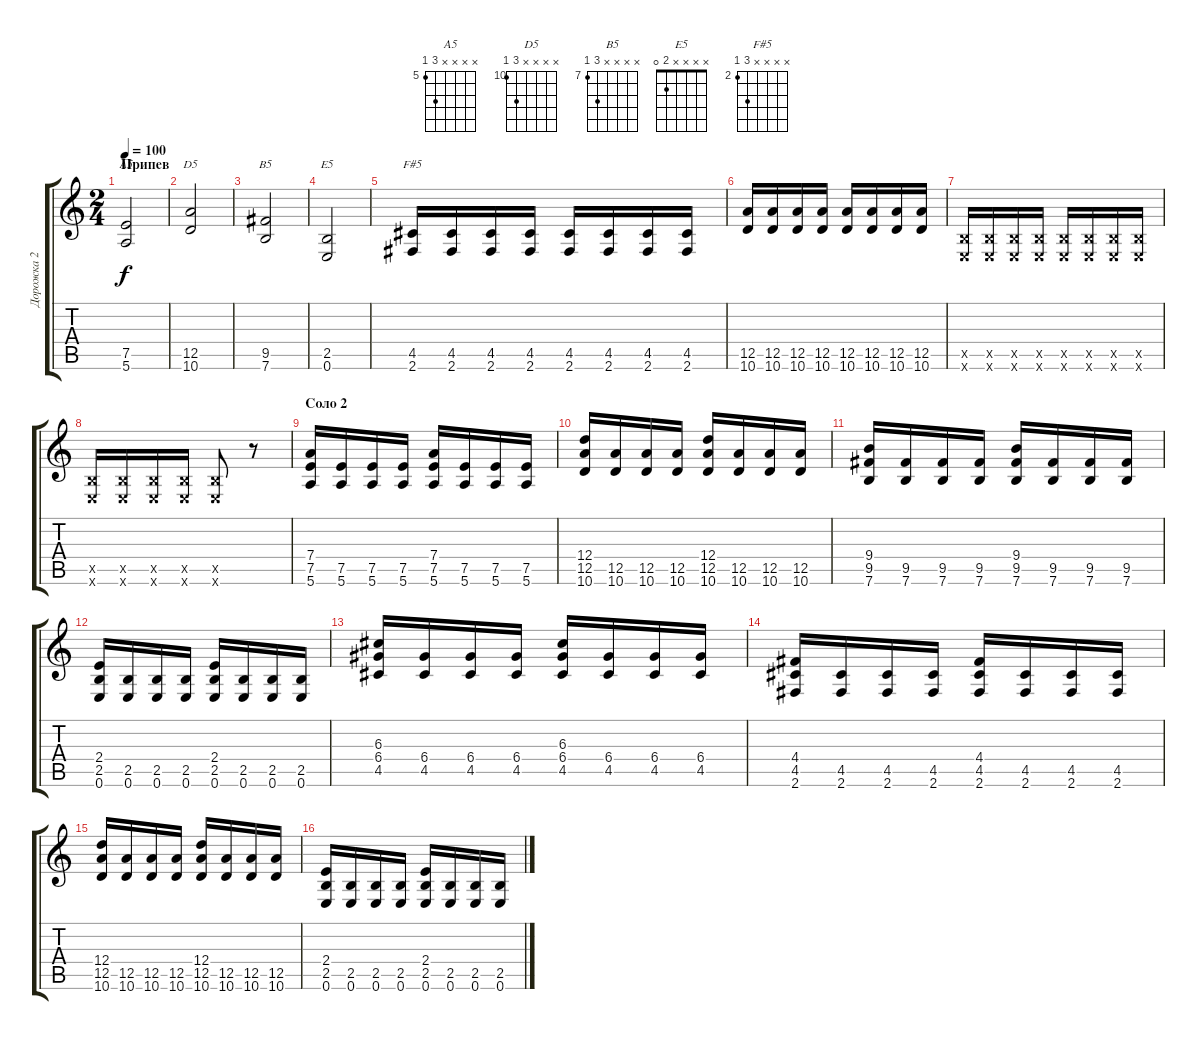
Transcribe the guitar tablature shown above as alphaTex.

\track ("Дорожка 2" "Дорожка 2") {instrument overdrivenguitar}
\staff {score tabs}
\tuning (E4 B3 G3 D3 A2 E2) {hide}
\chord ("A5" x x x x 7 5) {firstfret 5}
\chord ("D5" x x x x 12 10) {firstfret 10}
\chord ("B5" x x x x 9 7) {firstfret 7}
\chord ("E5" x x x x 2 0)
\chord ("F#5" x x x x 4 2) {firstfret 2}
\ts (2 4)
\section ("" "Припев")
\tempo 100
\clef g2
\ks c
(7.5 5.6).2{ch "A5" dy f} |
(12.5 10.6).2{ch "D5"} |
(9.5 7.6).2{ch "B5"} |
(2.5 0.6).2{ch "E5"} |
(4.5 2.6).16{ch "F#5"} (4.5 2.6).16 (4.5 2.6).16 (4.5 2.6).16 (4.5 2.6).16 (4.5 2.6).16 (4.5 2.6).16 (4.5 2.6).16 |
(12.5 10.6).16 (12.5 10.6).16 (12.5 10.6).16 (12.5 10.6).16 (12.5 10.6).16 (12.5 10.6).16 (12.5 10.6).16 (12.5 10.6).16 |
(2.5{x} 0.6{x}).16 (2.5{x} 0.6{x}).16 (2.5{x} 0.6{x}).16 (2.5{x} 0.6{x}).16 (2.5{x} 0.6{x}).16 (2.5{x} 0.6{x}).16 (2.5{x} 0.6{x}).16 (2.5{x} 0.6{x}).16 |
(2.5{x} 0.6{x}).16 (2.5{x} 0.6{x}).16 (2.5{x} 0.6{x}).16 (2.5{x} 0.6{x}).16 (2.5{x} 0.6{x}).8 r.8 |
\section ("" "Соло 2")
(7.4 7.5 5.6).16 (7.5 5.6).16 (7.5 5.6).16 (7.5 5.6).16 (7.4 7.5 5.6).16 (7.5 5.6).16 (7.5 5.6).16 (7.5 5.6).16 |
(12.4 12.5 10.6).16 (12.5 10.6).16 (12.5 10.6).16 (12.5 10.6).16 (12.4 12.5 10.6).16 (12.5 10.6).16 (12.5 10.6).16 (12.5 10.6).16 |
(9.4 9.5 7.6).16 (9.5 7.6).16 (9.5 7.6).16 (9.5 7.6).16 (9.4 9.5 7.6).16 (9.5 7.6).16 (9.5 7.6).16 (9.5 7.6).16 |
(2.4 2.5 0.6).16 (2.5 0.6).16 (2.5 0.6).16 (2.5 0.6).16 (2.4 2.5 0.6).16 (2.5 0.6).16 (2.5 0.6).16 (2.5 0.6).16 |
(6.3 6.4 4.5).16 (6.4 4.5).16 (6.4 4.5).16 (6.4 4.5).16 (6.3 6.4 4.5).16 (6.4 4.5).16 (6.4 4.5).16 (6.4 4.5).16 |
(4.4 4.5 2.6).16 (4.5 2.6).16 (4.5 2.6).16 (4.5 2.6).16 (4.4 4.5 2.6).16 (4.5 2.6).16 (4.5 2.6).16 (4.5 2.6).16 |
(12.4 12.5 10.6).16 (12.5 10.6).16 (12.5 10.6).16 (12.5 10.6).16 (12.4 12.5 10.6).16 (12.5 10.6).16 (12.5 10.6).16 (12.5 10.6).16 |
(2.4 2.5 0.6).16 (2.5 0.6).16 (2.5 0.6).16 (2.5 0.6).16 (2.4 2.5 0.6).16 (2.5 0.6).16 (2.5 0.6).16 (2.5 0.6).16
